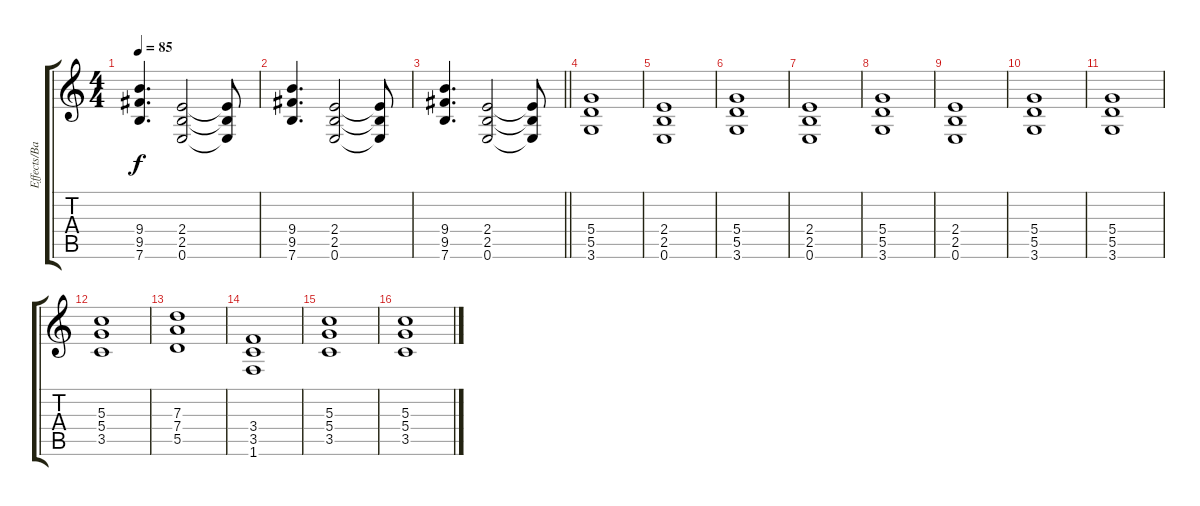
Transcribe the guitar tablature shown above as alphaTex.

\track ("Effects/Back-Up Guitar" "Effects/Ba") {instrument distortionguitar}
\staff {score tabs}
\tuning (E4 B3 G3 D3 A2 E2) {hide}
\ts (4 4)
\tempo 85
\clef g2
\ks c
(9.4 9.5 7.6).4{d dy f} (2.4 2.5 0.6).2 (2.4{t} 2.5{t} 0.6{t}).8 |
(9.4 9.5 7.6).4{d} (2.4 2.5 0.6).2 (2.4{t} 2.5{t} 0.6{t}).8 |
\barLineRight lightlight
(9.4 9.5 7.6).4{d} (2.4 2.5 0.6).2 (2.4{t} 2.5{t} 0.6{t}).8 |
(5.4 5.5 3.6).1 |
(2.4 2.5 0.6).1 |
(5.4 5.5 3.6).1 |
(2.4 2.5 0.6).1 |
(5.4 5.5 3.6).1 |
(2.4 2.5 0.6).1 |
(5.4 5.5 3.6).1 |
(5.4 5.5 3.6).1 |
(5.3 5.4 3.5).1{volume 12 instrument distortionguitar} |
(7.3 7.4 5.5).1 |
(3.4 3.5 1.6).1 |
(5.3 5.4 3.5).1 |
(5.3 5.4 3.5).1
